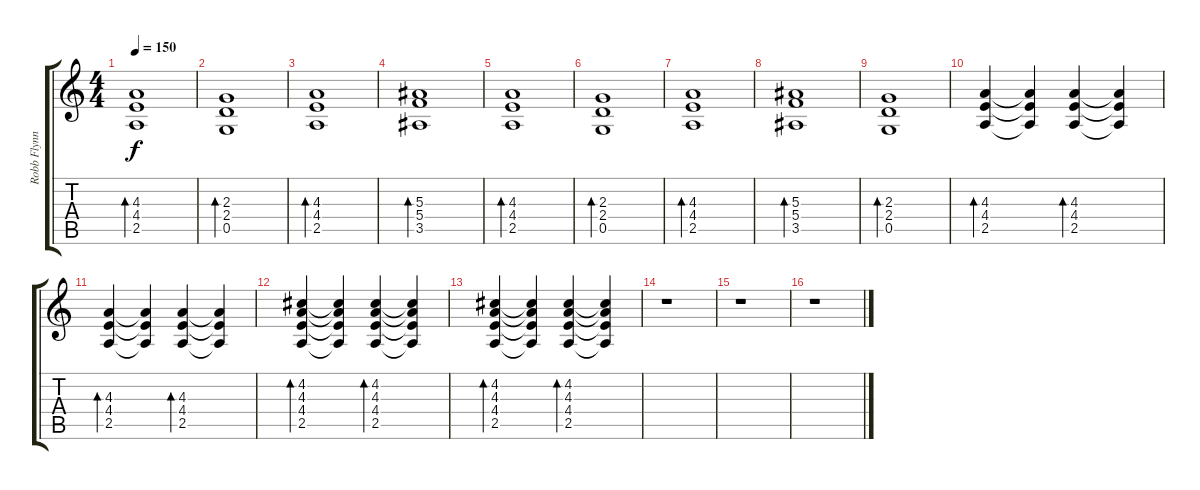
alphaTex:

\track ("Robb Flynn Cl" "Robb Flynn") {instrument electricguitarclean}
\staff {score tabs}
\tuning (D4 A3 F3 C3 G2 C2) {hide}
\ts (4 4)
\tempo 150
\clef g2
\ks c
(4.3 4.4 2.5).1{bd 240 dy f} |
(2.3 2.4 0.5).1{bd 240} |
(4.3 4.4 2.5).1{bd 240} |
(5.3 5.4 3.5).1{bd 240} |
(4.3 4.4 2.5).1{bd 240} |
(2.3 2.4 0.5).1{bd 240} |
(4.3 4.4 2.5).1{bd 240} |
(5.3 5.4 3.5).1{bd 240} |
(2.3 2.4 0.5).1{bd 240} |
(4.3 4.4 2.5).4{bd 240} (4.3{t} 4.4{t} 2.5{t}).4 (4.3 4.4 2.5).4{bd 240} (4.3{t} 4.4{t} 2.5{t}).4 |
(4.3 4.4 2.5).4{bd 240} (4.3{t} 4.4{t} 2.5{t}).4 (4.3 4.4 2.5).4{bd 240} (4.3{t} 4.4{t} 2.5{t}).4 |
(4.2 4.3 4.4 2.5).4{bd 240} (4.2{t} 4.3{t} 4.4{t} 2.5{t}).4 (4.2 4.3 4.4 2.5).4{bd 240} (4.2{t} 4.3{t} 4.4{t} 2.5{t}).4 |
(4.2 4.3 4.4 2.5).4{bd 240} (4.2{t} 4.3{t} 4.4{t} 2.5{t}).4 (4.2 4.3 4.4 2.5).4{bd 240} (4.2{t} 4.3{t} 4.4{t} 2.5{t}).4 |
r.1 |
r.1 |
r.1
